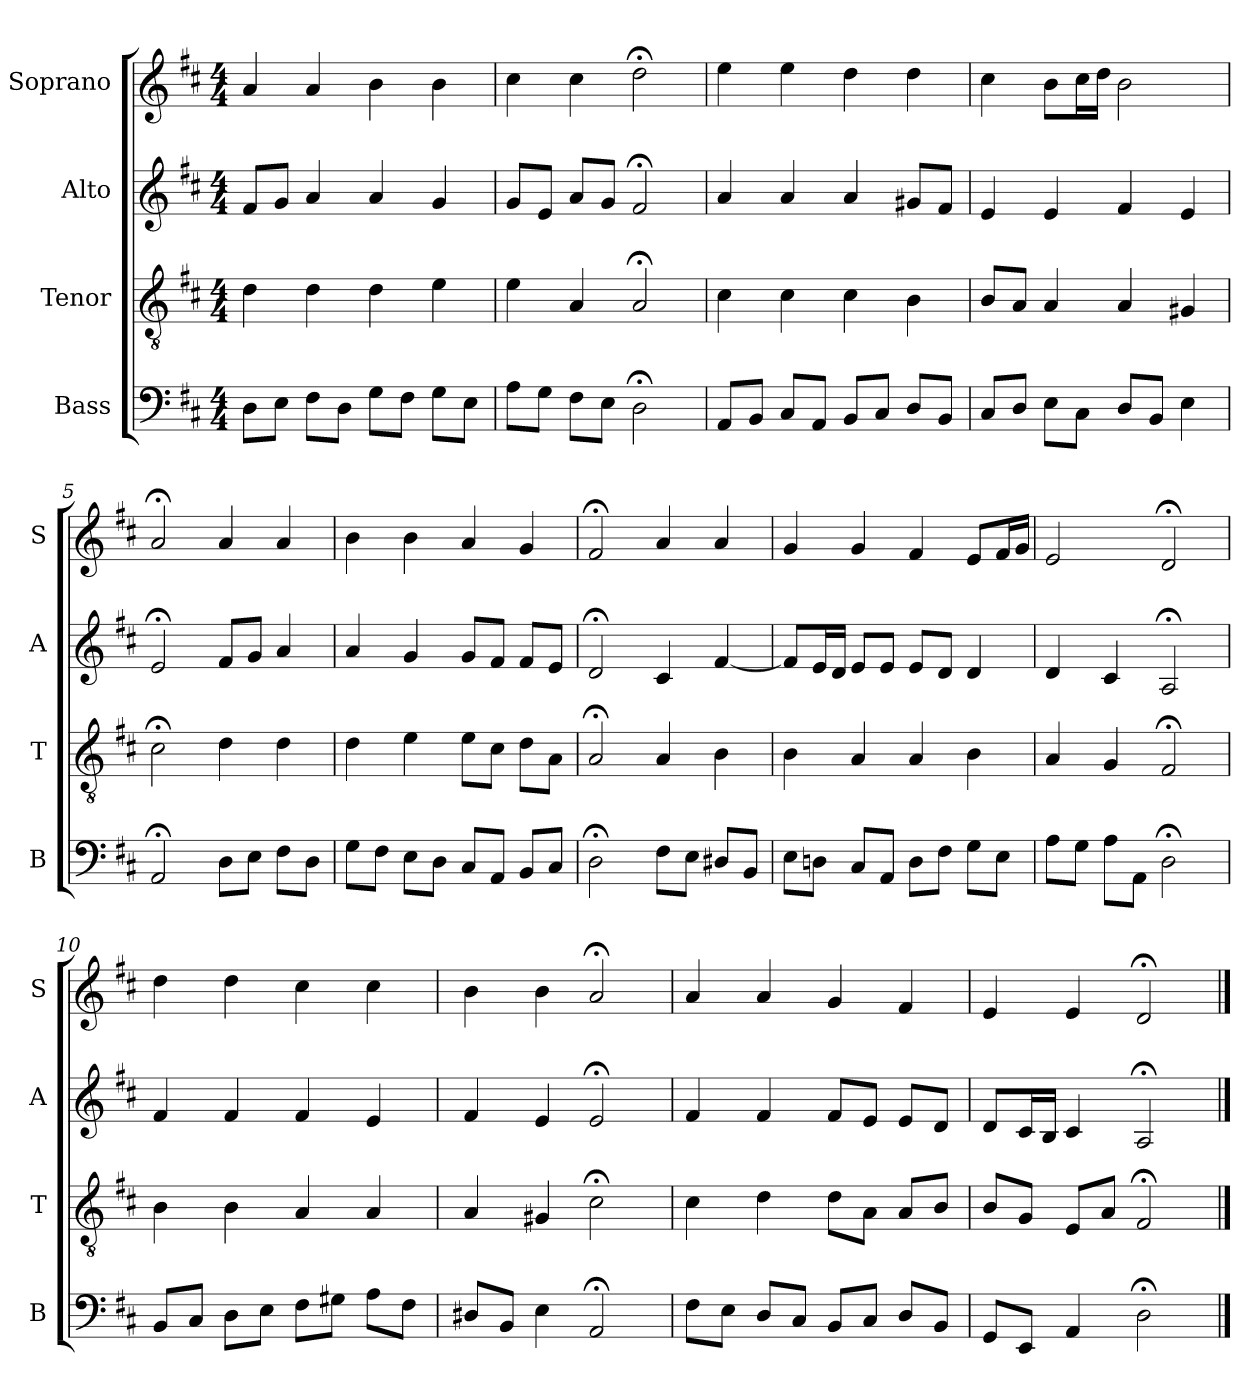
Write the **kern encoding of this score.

**kern	**kern	**kern	**kern
*part4	*part3	*part2	*part1
*staff4	*staff3	*staff2	*staff1
*I"Bass	*I"Tenor	*I"Alto	*I"Soprano
*I'B	*I'T	*I'A	*I'S
*clefF4	*clefGv2	*clefG2	*clefG2
*k[f#c#]	*k[f#c#]	*k[f#c#]	*k[f#c#]
*D:	*D:	*D:	*D:
*M4/4	*M4/4	*M4/4	*M4/4
*MM100	*MM100	*MM100	*MM100
=1	=1	=1	=1
8DL	4d	8f#L	4a
8EJ	.	8gJ	.
8F#L	4d	4a	4a
8DJ	.	.	.
8GL	4d	4a	4b
8F#J	.	.	.
8GL	4e	4g	4b
8EJ	.	.	.
=2	=2	=2	=2
8AL	4e	8gL	4cc#
8GJ	.	8eJ	.
8F#L	4A	8aL	4cc#
8EJ	.	8gJ	.
2D;<	2A;<	2f#;<	2dd;<
=3	=3	=3	=3
8AAL	4c#	4a	4ee
8BBJ	.	.	.
8C#L	4c#	4a	4ee
8AAJ	.	.	.
8BBL	4c#	4a	4dd
8C#J	.	.	.
8DL	4B	8g#XL	4dd
8BBJ	.	8f#J	.
=4	=4	=4	=4
8C#L	8BL	4e	4cc#
8DJ	8AJ	.	.
8EL	4A	4e	8bL
8C#J	.	.	16cc#L
.	.	.	16ddJJ
8DL	4A	4f#	2b
8BBJ	.	.	.
4E	4G#X	4e	.
=5	=5	=5	=5
2AA;<	2c#;<	2e;<	2a;<
8DL	4d	8f#L	4a
8EJ	.	8gJ	.
8F#L	4d	4a	4a
8DJ	.	.	.
=6	=6	=6	=6
8GL	4d	4a	4b
8F#J	.	.	.
8EL	4e	4g	4b
8DJ	.	.	.
8C#L	8eL	8gL	4a
8AAJ	8c#J	8f#J	.
8BBL	8dL	8f#L	4g
8C#J	8AJ	8eJ	.
=7	=7	=7	=7
2D;<	2A;<	2d;<	2f#;<
8F#L	4A	4c#	4a
8EJ	.	.	.
8D#XL	4B	[4f#	4a
8BBJ	.	.	.
=8	=8	=8	=8
8EL	4B	8f#L]	4g
8DnJ	.	16eL	.
.	.	16dJJ	.
8C#L	4A	8eL	4g
8AAJ	.	8eJ	.
8DL	4A	8eL	4f#
8F#J	.	8dJ	.
8GL	4B	4d	8eL
8EJ	.	.	16f#L
.	.	.	16gJJ
=9	=9	=9	=9
8AL	4A	4d	2e
8GJ	.	.	.
8AL	4G	4c#	.
8AAJ	.	.	.
2D;<	2F#;<	2A;<	2d;<
=10	=10	=10	=10
8BBL	4B	4f#	4dd
8C#J	.	.	.
8DL	4B	4f#	4dd
8EJ	.	.	.
8F#L	4A	4f#	4cc#
8G#XJ	.	.	.
8AL	4A	4e	4cc#
8F#J	.	.	.
=11	=11	=11	=11
8D#XL	4A	4f#	4b
8BBJ	.	.	.
4E	4G#X	4e	4b
2AA;<	2c#;<	2e;<	2a;<
=12	=12	=12	=12
8F#L	4c#	4f#	4a
8EJ	.	.	.
8DL	4d	4f#	4a
8C#J	.	.	.
8BBL	8dL	8f#L	4g
8C#J	8AJ	8eJ	.
8DL	8AL	8eL	4f#
8BBJ	8BJ	8dJ	.
=13	=13	=13	=13
8GGL	8BL	8dL	4e
8EEJ	8GJ	16c#L	.
.	.	16BJJ	.
4AA	8EL	4c#	4e
.	8AJ	.	.
2D;<	2F#;<	2A;<	2d;<
==	==	==	==
*-	*-	*-	*-
